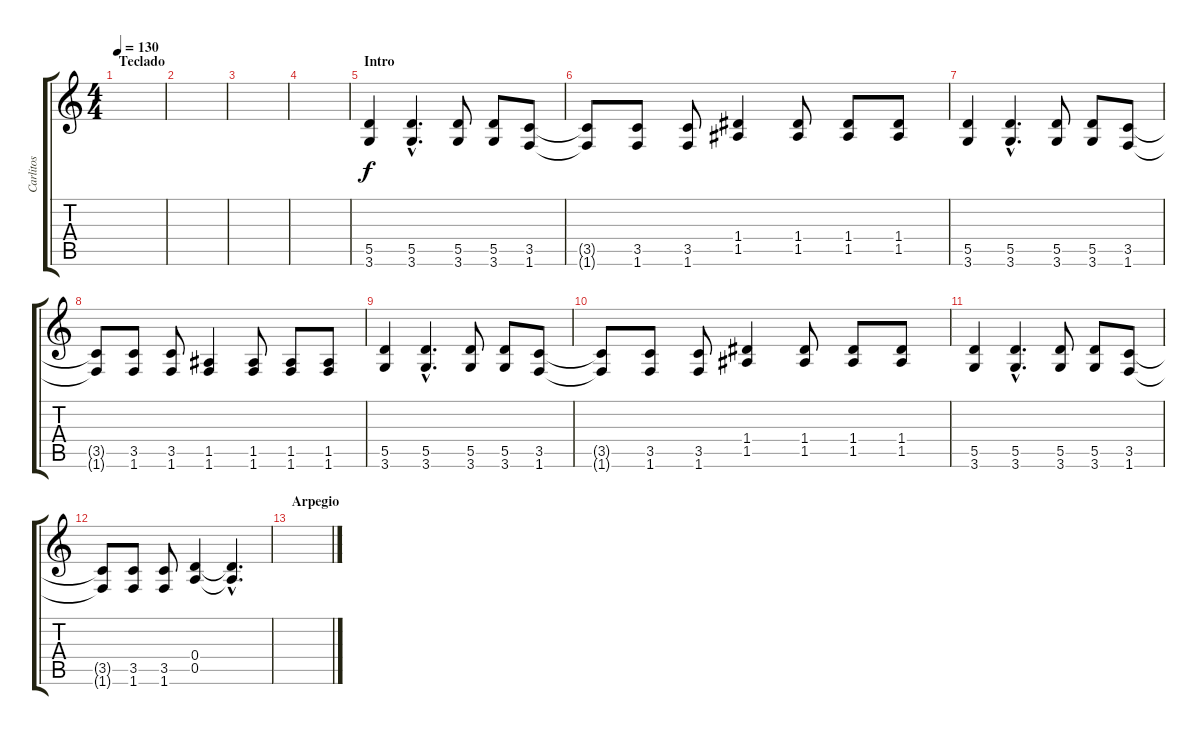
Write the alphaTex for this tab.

\track ("Carlitos" "Carlitos") {instrument distortionguitar}
\staff {score tabs}
\tuning (E4 B3 G3 D3 A2 E2) {hide}
\ts (4 4)
\section ("" "Teclado")
\tempo 130
\clef g2
\ks c
|
|
|
|
\section ("" "Intro")
(5.5 3.6).4 (5.5{hac} 3.6{hac}).4{d} (5.5 3.6).8 (5.5 3.6).8 (3.5 1.6).8 |
(3.5{t} 1.6{t}).8 (3.5 1.6).8 (3.5 1.6).8 (1.4 1.5).4 (1.4 1.5).8 (1.4 1.5).8 (1.4 1.5).8 |
(5.5 3.6).4 (5.5{hac} 3.6{hac}).4{d} (5.5 3.6).8 (5.5 3.6).8 (3.5 1.6).8 |
(3.5{t} 1.6{t}).8 (3.5 1.6).8 (3.5 1.6).8 (1.5 1.6).4 (1.5 1.6).8 (1.5 1.6).8 (1.5 1.6).8 |
(5.5 3.6).4 (5.5{hac} 3.6{hac}).4{d} (5.5 3.6).8 (5.5 3.6).8 (3.5 1.6).8 |
(3.5{t} 1.6{t}).8 (3.5 1.6).8 (3.5 1.6).8 (1.4 1.5).4 (1.4 1.5).8 (1.4 1.5).8 (1.4 1.5).8 |
(5.5 3.6).4 (5.5{hac} 3.6{hac}).4{d} (5.5 3.6).8 (5.5 3.6).8 (3.5 1.6).8 |
(3.5{t} 1.6{t}).8 (3.5 1.6).8 (3.5 1.6).8 (0.4 0.5).4 (0.4{hac t} 0.5{hac t}).4{d} |
\section ("" "Arpegio")
